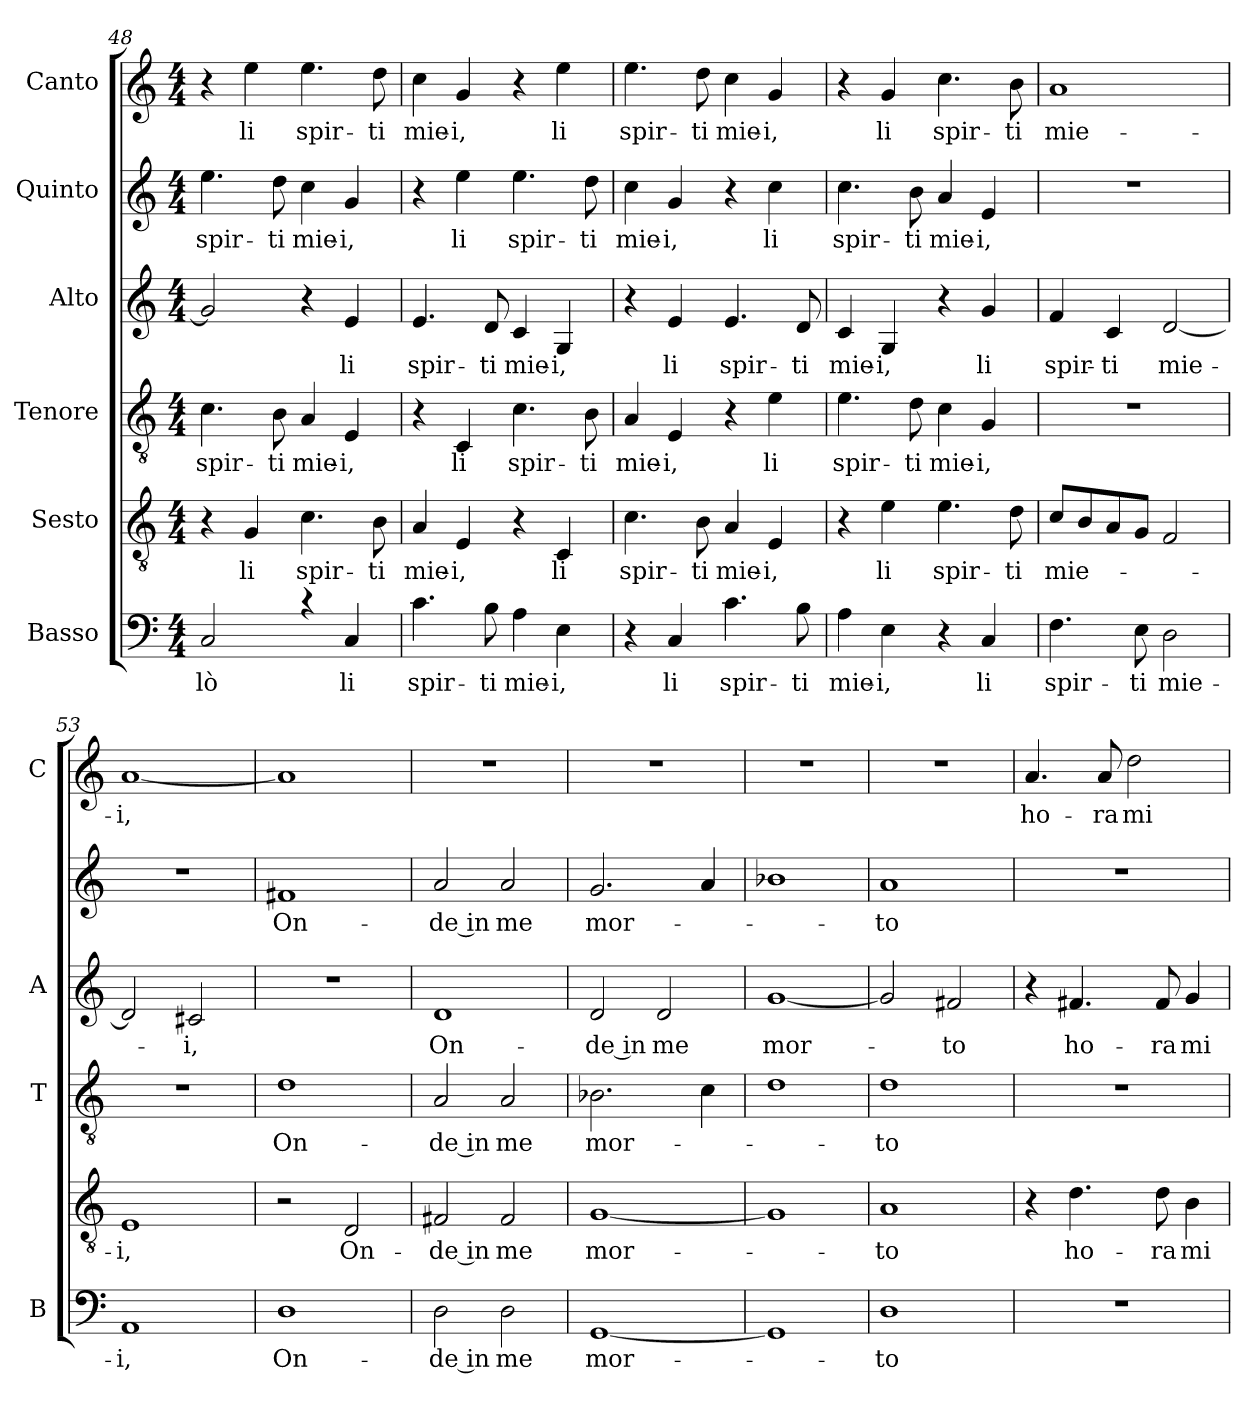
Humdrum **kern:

**kern	**text	**kern	**text	**kern	**text	**kern	**text	**kern	**text	**kern	**text
*part6	*part6	*part5	*part5	*part4	*part4	*part3	*part3	*part2	*part2	*part1	*part1
*staff6	*staff6	*staff5	*staff5	*staff4	*staff4	*staff3	*staff3	*staff2	*staff2	*staff1	*staff1
*I"Basso	*	*I"Sesto	*	*I"Tenore	*	*I"Alto	*	*I"Quinto	*	*I"Canto	*
*I'B	*	*	*	*I'T	*	*I'A	*	*	*	*I'C	*
*clefF4	*	*clefGv2	*	*clefGv2	*	*clefG2	*	*clefG2	*	*clefG2	*
*k[]	*	*k[]	*	*k[]	*	*k[]	*	*k[]	*	*k[]	*
*C:	*	*C:	*	*C:	*	*C:	*	*C:	*	*C:	*
*M4/4	*	*M4/4	*	*M4/4	*	*M4/4	*	*M4/4	*	*M4/4	*
=48	=48	=48	=48	=48	=48	=48	=48	=48	=48	=48	=48
!	!LO:LY:b	!	!	!	!LO:LY:b	!	!	!	!LO:LY:b	!	!
2C/	-lò	4r	.	4.c\	spir-	2g/]	.	4.ee\	spir-	4r	.
!	!	!	!LO:LY:b	!	!	!	!	!	!	!	!LO:LY:b
.	.	4G/	li	.	.	.	.	.	.	4ee\	li
!	!	!	!	!	!LO:LY:b	!	!	!	!LO:LY:b	!	!
.	.	.	.	8B\	-ti	.	.	8dd\	-ti	.	.
!	!	!	!LO:LY:b	!	!LO:LY:b	!	!	!	!LO:LY:b	!	!LO:LY:b
4rc	.	4.c\	spir-	4A/	mie-	4r	.	4cc\	mie-	4.ee\	spir-
!	!LO:LY:b	!	!	!	!LO:LY:b	!	!LO:LY:b	!	!LO:LY:b	!	!
4C/	li	.	.	4E/	-i,	4e/	li	4g/	-i,	.	.
!	!	!	!LO:LY:b	!	!	!	!	!	!	!	!LO:LY:b
.	.	8B\	-ti	.	.	.	.	.	.	8dd\	-ti
=49	=49	=49	=49	=49	=49	=49	=49	=49	=49	=49	=49
!	!LO:LY:b	!	!LO:LY:b	!	!	!	!LO:LY:b	!	!	!	!LO:LY:b
4.c\	spir-	4A/	mie-	4r	.	4.e/	spir-	4r	.	4cc\	mie-
!	!	!	!LO:LY:b	!	!LO:LY:b	!	!	!	!LO:LY:b	!	!LO:LY:b
.	.	4E/	-i,	4C/	li	.	.	4ee\	li	4g/	-i,
!	!LO:LY:b	!	!	!	!	!	!LO:LY:b	!	!	!	!
8B\	-ti	.	.	.	.	8d/	-ti	.	.	.	.
!	!LO:LY:b	!	!	!	!LO:LY:b	!	!LO:LY:b	!	!LO:LY:b	!	!
4A\	mie-	4r	.	4.c\	spir-	4c/	mie-	4.ee\	spir-	4r	.
!	!LO:LY:b	!	!LO:LY:b	!	!	!	!LO:LY:b	!	!	!	!LO:LY:b
4E\	-i,	4C/	li	.	.	4G/	-i,	.	.	4ee\	li
!	!	!	!	!	!LO:LY:b	!	!	!	!LO:LY:b	!	!
.	.	.	.	8B\	-ti	.	.	8dd\	-ti	.	.
=50	=50	=50	=50	=50	=50	=50	=50	=50	=50	=50	=50
!	!	!	!LO:LY:b	!	!LO:LY:b	!	!	!	!LO:LY:b	!	!LO:LY:b
4r	.	4.c\	spir-	4A/	mie-	4r	.	4cc\	mie-	4.ee\	spir-
!	!LO:LY:b	!	!	!	!LO:LY:b	!	!LO:LY:b	!	!LO:LY:b	!	!
4C/	li	.	.	4E/	-i,	4e/	li	4g/	-i,	.	.
!	!	!	!LO:LY:b	!	!	!	!	!	!	!	!LO:LY:b
.	.	8B\	-ti	.	.	.	.	.	.	8dd\	-ti
!	!LO:LY:b	!	!LO:LY:b	!	!	!	!LO:LY:b	!	!	!	!LO:LY:b
4.c\	spir-	4A/	mie-	4r	.	4.e/	spir-	4r	.	4cc\	mie-
!	!	!	!LO:LY:b	!	!LO:LY:b	!	!	!	!LO:LY:b	!	!LO:LY:b
.	.	4E/	-i,	4e\	li	.	.	4cc\	li	4g/	-i,
!	!LO:LY:b	!	!	!	!	!	!LO:LY:b	!	!	!	!
8B\	-ti	.	.	.	.	8d/	-ti	.	.	.	.
!!LO:LB:g=z
=51	=51	=51	=51	=51	=51	=51	=51	=51	=51	=51	=51
!	!LO:LY:b	!	!	!	!LO:LY:b	!	!LO:LY:b	!	!LO:LY:b	!	!
4A\	mie-	4r	.	4.e\	spir-	4c/	mie-	4.cc\	spir-	4r	.
!	!LO:LY:b	!	!LO:LY:b	!	!	!	!LO:LY:b	!	!	!	!LO:LY:b
4E\	-i,	4e\	li	.	.	4G/	-i,	.	.	4g/	li
!	!	!	!	!	!LO:LY:b	!	!	!	!LO:LY:b	!	!
.	.	.	.	8d\	-ti	.	.	8b\	-ti	.	.
!	!	!	!LO:LY:b	!	!LO:LY:b	!	!	!	!LO:LY:b	!	!LO:LY:b
4r	.	4.e\	spir-	4c\	mie-	4r	.	4a/	mie-	4.cc\	spir-
!	!LO:LY:b	!	!	!	!LO:LY:b	!	!LO:LY:b	!	!LO:LY:b	!	!
4C/	li	.	.	4G/	-i,	4g/	li	4e/	-i,	.	.
!	!	!	!LO:LY:b	!	!	!	!	!	!	!	!LO:LY:b
.	.	8d\	-ti	.	.	.	.	.	.	8b\	-ti
=52	=52	=52	=52	=52	=52	=52	=52	=52	=52	=52	=52
!	!LO:LY:b	!	!LO:LY:b	!	!	!	!LO:LY:b	!	!	!	!LO:LY:b
4.F\	spir-	8c/L	mie-	1r	.	4f/	spir-	1r	.	1a	mie-
.	.	8B/	.	.	.	.	.	.	.	.	.
!	!	!	!	!	!	!	!LO:LY:b	!	!	!	!
.	.	8A/	.	.	.	4c/	-ti	.	.	.	.
!	!LO:LY:b	!	!	!	!	!	!	!	!	!	!
8E\	-ti	8G/J	.	.	.	.	.	.	.	.	.
!	!LO:LY:b	!	!	!	!	!	!LO:LY:b	!	!	!	!
2D\	mie-	2F/	.	.	.	[2d/	mie-	.	.	.	.
=53	=53	=53	=53	=53	=53	=53	=53	=53	=53	=53	=53
!	!LO:LY:b	!	!LO:LY:b	!	!	!	!	!	!	!	!LO:LY:b
1AA	-i,	1E	-i,	1r	.	2d/]	.	1r	.	[1a	-i,
!	!	!	!	!	!	!	!LO:LY:b	!	!	!	!
.	.	.	.	.	.	2c#X/	-i,	.	.	.	.
=54	=54	=54	=54	=54	=54	=54	=54	=54	=54	=54	=54
!	!LO:LY:b	!	!	!	!LO:LY:b	!	!	!	!LO:LY:b	!	!
1D	On-	2r	.	1d	On-	1r	.	1f#X	On-	1a]	.
!	!	!	!LO:LY:b	!	!	!	!	!	!	!	!
.	.	2D/	On-	.	.	.	.	.	.	.	.
=55	=55	=55	=55	=55	=55	=55	=55	=55	=55	=55	=55
!	!LO:LY:b	!	!LO:LY:b	!	!LO:LY:b	!	!LO:LY:b	!	!LO:LY:b	!	!
2D\	-de in	2F#X/	-de in	2A/	-de in	1d	On-	2a/	-de in	1r	.
!	!LO:LY:b	!	!LO:LY:b	!	!LO:LY:b	!	!	!	!LO:LY:b	!	!
2D\	me	2F#/	me	2A/	me	.	.	2a/	me	.	.
=56	=56	=56	=56	=56	=56	=56	=56	=56	=56	=56	=56
!	!LO:LY:b	!	!LO:LY:b	!	!LO:LY:b	!	!LO:LY:b	!	!LO:LY:b	!	!
[1GG	mor-	[1G	mor-	2.B-X\	mor-	2d/	-de in	2.g/	mor-	1r	.
!	!	!	!	!	!	!	!LO:LY:b	!	!	!	!
.	.	.	.	.	.	2d/	me	.	.	.	.
.	.	.	.	4c\	.	.	.	4a/	.	.	.
=57	=57	=57	=57	=57	=57	=57	=57	=57	=57	=57	=57
!	!	!	!	!	!	!	!LO:LY:b	!	!	!	!
1GG]	.	1G]	.	1d	.	[1g	mor-	1b-X	.	1r	.
=58	=58	=58	=58	=58	=58	=58	=58	=58	=58	=58	=58
!	!LO:LY:b	!	!LO:LY:b	!	!LO:LY:b	!	!	!	!LO:LY:b	!	!
1D	-to	1A	-to	1d	-to	2g/]	.	1a	-to	1r	.
!	!	!	!	!	!	!	!LO:LY:b	!	!	!	!
.	.	.	.	.	.	2f#X/	-to	.	.	.	.
!!LO:LB:g=z
=59	=59	=59	=59	=59	=59	=59	=59	=59	=59	=59	=59
!	!	!	!	!	!	!	!	!	!	!	!LO:LY:b
1r	.	4r	.	1r	.	4r	.	1r	.	4.a/	ho-
!	!	!	!LO:LY:b	!	!	!	!LO:LY:b	!	!	!	!
.	.	4.d\	ho-	.	.	4.f#X/	ho-	.	.	.	.
!	!	!	!	!	!	!	!	!	!	!	!LO:LY:b
.	.	.	.	.	.	.	.	.	.	8a/	-ra
!	!	!	!	!	!	!	!	!	!	!	!LO:LY:b
.	.	.	.	.	.	.	.	.	.	2dd\	mi
!	!	!	!LO:LY:b	!	!	!	!LO:LY:b	!	!	!	!
.	.	8d\	-ra	.	.	8f#/	-ra	.	.	.	.
!	!	!	!LO:LY:b	!	!	!	!LO:LY:b	!	!	!	!
.	.	4B\	mi	.	.	4g/	mi	.	.	.	.
=	=	=	=	=	=	=	=	=	=	=	=
*-	*-	*-	*-	*-	*-	*-	*-	*-	*-	*-	*-
